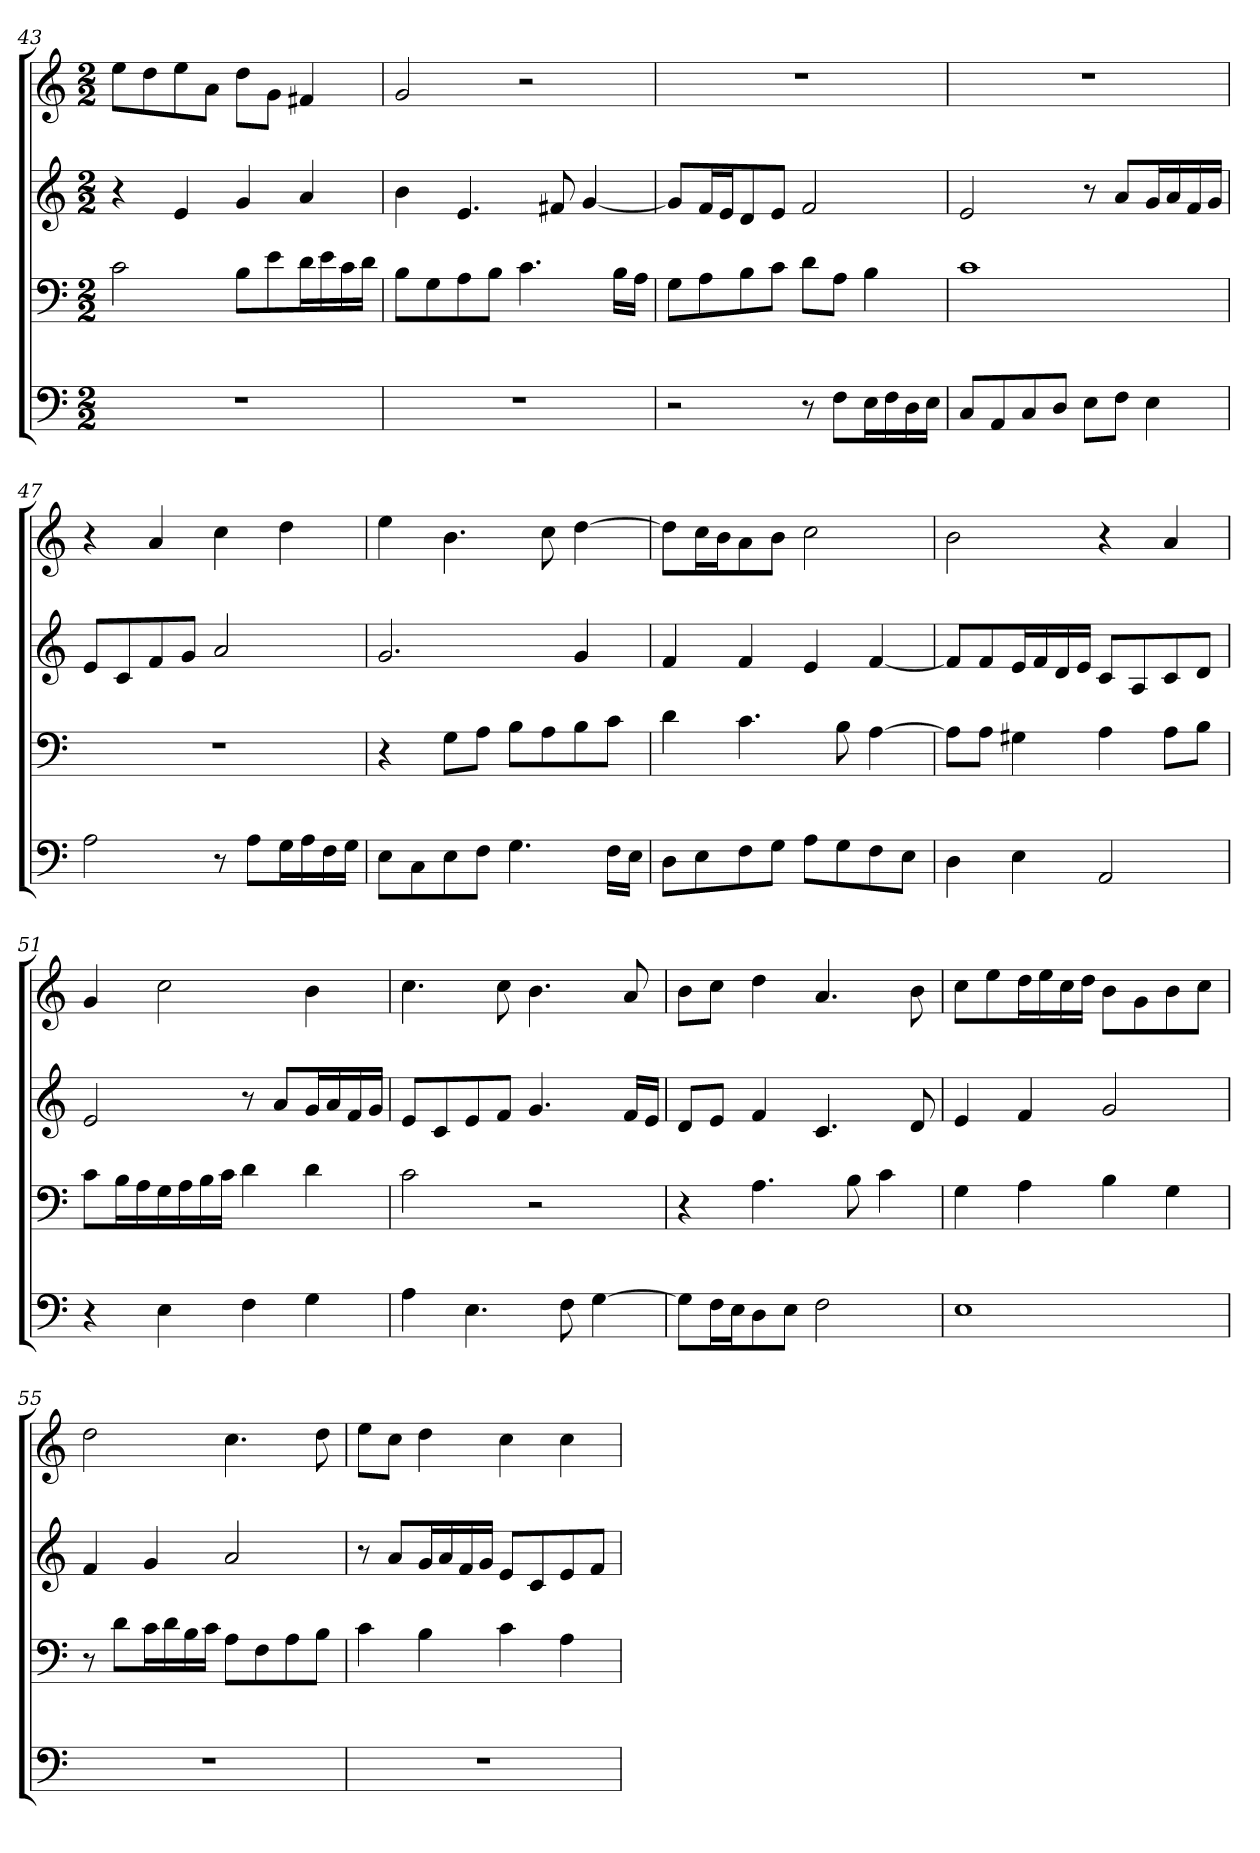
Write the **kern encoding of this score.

**kern	**kern	**kern	**kern
*part4	*part3	*part2	*part1
*staff4	*staff3	*staff2	*staff1
*clefF4	*clefF4	*clefG2	*clefG2
*k[]	*k[]	*k[]	*k[]
*E:phr	*E:phr	*E:phr	*E:phr
*M2/2	*M2/2	*M2/2	*M2/2
=43	=43	=43	=43
1r	2c	4r	8ee\L
.	.	.	8dd\
.	.	4e	8ee\
.	.	.	8a\J
.	8B\L	4g	8dd\L
.	8e\	.	8g\J
.	16d\L	4a	4f#X
.	16e\	.	.
.	16c\	.	.
.	16d\JJ	.	.
=44	=44	=44	=44
1r	8B\L	4b	2g
.	8G\	.	.
.	8A\	4.e	.
.	8B\J	.	.
.	4.c	.	2r
.	.	8f#X	.
.	.	[4g	.
.	16B\LL	.	.
.	16A\JJ	.	.
=45	=45	=45	=45
2r	8G\L	8g/L]	1r
.	8A\	16f/L	.
.	.	16e/J	.
.	8B\	8d/	.
.	8c\J	8e/J	.
8r	8d\L	2f	.
8F\L	8A\J	.	.
16E\L	4B	.	.
16F\	.	.	.
16D\	.	.	.
16E\JJ	.	.	.
=46	=46	=46	=46
8C/L	1c	2e	1r
8AA/	.	.	.
8C/	.	.	.
8D/J	.	.	.
8E\L	.	8r	.
8F\J	.	8a/L	.
4E	.	16g/L	.
.	.	16a/	.
.	.	16f/	.
.	.	16g/JJ	.
=47	=47	=47	=47
2A	1r	8e/L	4r
.	.	8c/	.
.	.	8f/	4a
.	.	8g/J	.
8r	.	2a	4cc
8A\L	.	.	.
16G\L	.	.	4dd
16A\	.	.	.
16F\	.	.	.
16G\JJ	.	.	.
=48	=48	=48	=48
8E\L	4r	2.g	4ee
8C\	.	.	.
8E\	8G\L	.	4.b
8F\J	8A\J	.	.
4.G	8B\L	.	.
.	8A\	.	8cc
.	8B\	4g	[4dd
16F\LL	8c\J	.	.
16E\JJ	.	.	.
=49	=49	=49	=49
8D\L	4d	4f	8dd\L]
8E\	.	.	16cc\L
.	.	.	16b\J
8F\	4.c	4f	8a\
8G\J	.	.	8b\J
8A\L	.	4e	2cc
8G\	8B	.	.
8F\	[4A	[4f	.
8E\J	.	.	.
=50	=50	=50	=50
4D	8A\L]	8f/L]	2b
.	8A\J	8f/	.
4E	4G#X	16e/L	.
.	.	16f/	.
.	.	16d/	.
.	.	16e/JJ	.
2AA	4A	8c/L	4r
.	.	8A/	.
.	8A\L	8c/	4a
.	8B\J	8d/J	.
=51	=51	=51	=51
4r	8c\L	2e	4g
.	16B\L	.	.
.	16A\	.	.
4E	16G\	.	2cc
.	16A\	.	.
.	16B\	.	.
.	16c\JJ	.	.
4F	4d	8r	.
.	.	8a/L	.
4G	4d	16g/L	4b
.	.	16a/	.
.	.	16f/	.
.	.	16g/JJ	.
=52	=52	=52	=52
4A	2c	8e/L	4.cc
.	.	8c/	.
4.E	.	8e/	.
.	.	8f/J	8cc
.	2r	4.g	4.b
8F	.	.	.
[4G	.	.	.
.	.	16f/LL	8a
.	.	16e/JJ	.
=53	=53	=53	=53
8G\L]	4r	8d/L	8b\L
16F\L	.	8e/J	8cc\J
16E\J	.	.	.
8D\	4.A	4f	4dd
8E\J	.	.	.
2F	.	4.c	4.a
.	8B	.	.
.	4c	.	.
.	.	8d	8b
=54	=54	=54	=54
1E	4G	4e	8cc\L
.	.	.	8ee\
.	4A	4f	16dd\L
.	.	.	16ee\
.	.	.	16cc\
.	.	.	16dd\JJ
.	4B	2g	8b\L
.	.	.	8g\
.	4G	.	8b\
.	.	.	8cc\J
=55	=55	=55	=55
1r	8r	4f	2dd
.	8d\L	.	.
.	16c\L	4g	.
.	16d\	.	.
.	16B\	.	.
.	16c\JJ	.	.
.	8A\L	2a	4.cc
.	8F\	.	.
.	8A\	.	.
.	8B\J	.	8dd
=56	=56	=56	=56
1r	4c	8r	8ee\L
.	.	8a/L	8cc\J
.	4B	16g/L	4dd
.	.	16a/	.
.	.	16f/	.
.	.	16g/JJ	.
.	4c	8e/L	4cc
.	.	8c/	.
.	4A	8e/	4cc
.	.	8f/J	.
=	=	=	=
*-	*-	*-	*-
